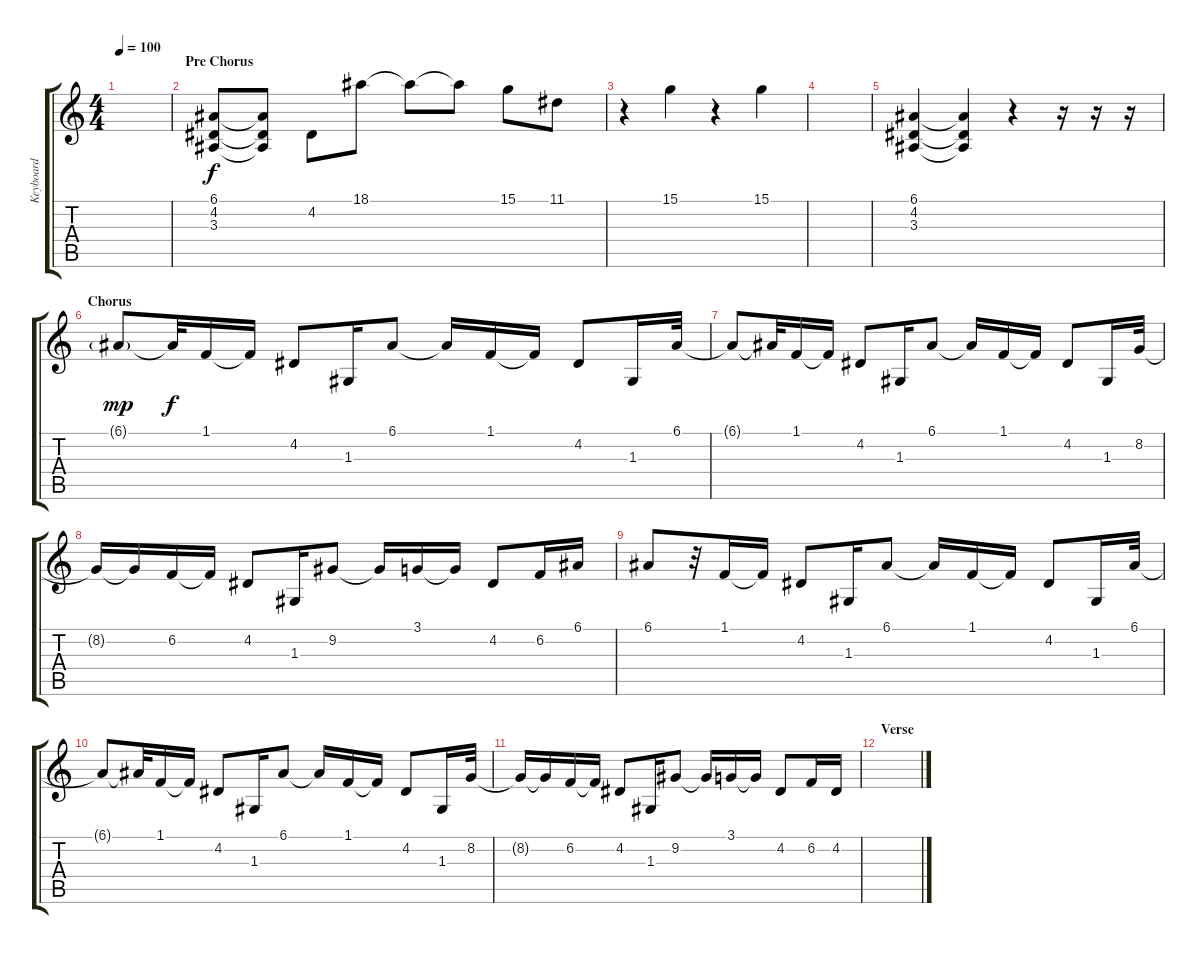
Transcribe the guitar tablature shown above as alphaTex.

\track ("Keyboard" "Keyboard") {instrument lead1square}
\staff {score tabs}
\tuning (E4 B3 G3 D3 A2 E2) {hide}
\ts (4 4)
\tempo 100
\clef g2
\ks c
|
\section ("" "Pre Chorus")
(6.1 4.2 3.3).8{volume 16 instrument electricgrandpiano} (6.1{t} 4.2{t} 3.3{t}).8 4.2.8 18.1.8 18.1{t}.8 18.1{t}.8 15.1.8 11.1.8 |
r.4 15.1.4 r.4 15.1.4 |
|
(6.1 4.2 3.3).4 (6.1{t} 4.2{t} 3.3{t}).4 r.4 r.16 r.16 r.16 |
\section ("" "Chorus")
6.1{g}.8{dy mp instrument electricgrandpiano} 6.1{t}.32{dy f} 1.1.16 1.1{t}.16 4.2.8 1.3.16 6.1.8 6.1{t}.16 1.1.16 1.1{t}.16 4.2.8 1.3.16 6.1.32 |
6.1{t}.8 6.1{t}.32 1.1.16 1.1{t}.16 4.2.8 1.3.16 6.1.8 6.1{t}.16 1.1.16 1.1{t}.16 4.2.8 1.3.16 8.2.32 |
8.2{t}.16 8.2{t}.16 6.2.16 6.2{t}.16 4.2.8 1.3.16 9.2.8 9.2{t}.16 3.1.16 3.1{t}.16 4.2.8 6.2.16 6.1.16 |
6.1.8{instrument electricgrandpiano} r.32 1.1.16 1.1{t}.16 4.2.8 1.3.16 6.1.8 6.1{t}.16 1.1.16 1.1{t}.16 4.2.8 1.3.16 6.1.32 |
6.1{t}.8 6.1{t}.32 1.1.16 1.1{t}.16 4.2.8 1.3.16 6.1.8 6.1{t}.16 1.1.16 1.1{t}.16 4.2.8 1.3.16 8.2.32 |
8.2{t}.16 8.2{t}.16 6.2.16 6.2{t}.16 4.2.8 1.3.16 9.2.8 9.2{t}.16 3.1.16 3.1{t}.16 4.2.8 6.2.16 4.2.16 |
\section ("" "Verse")
